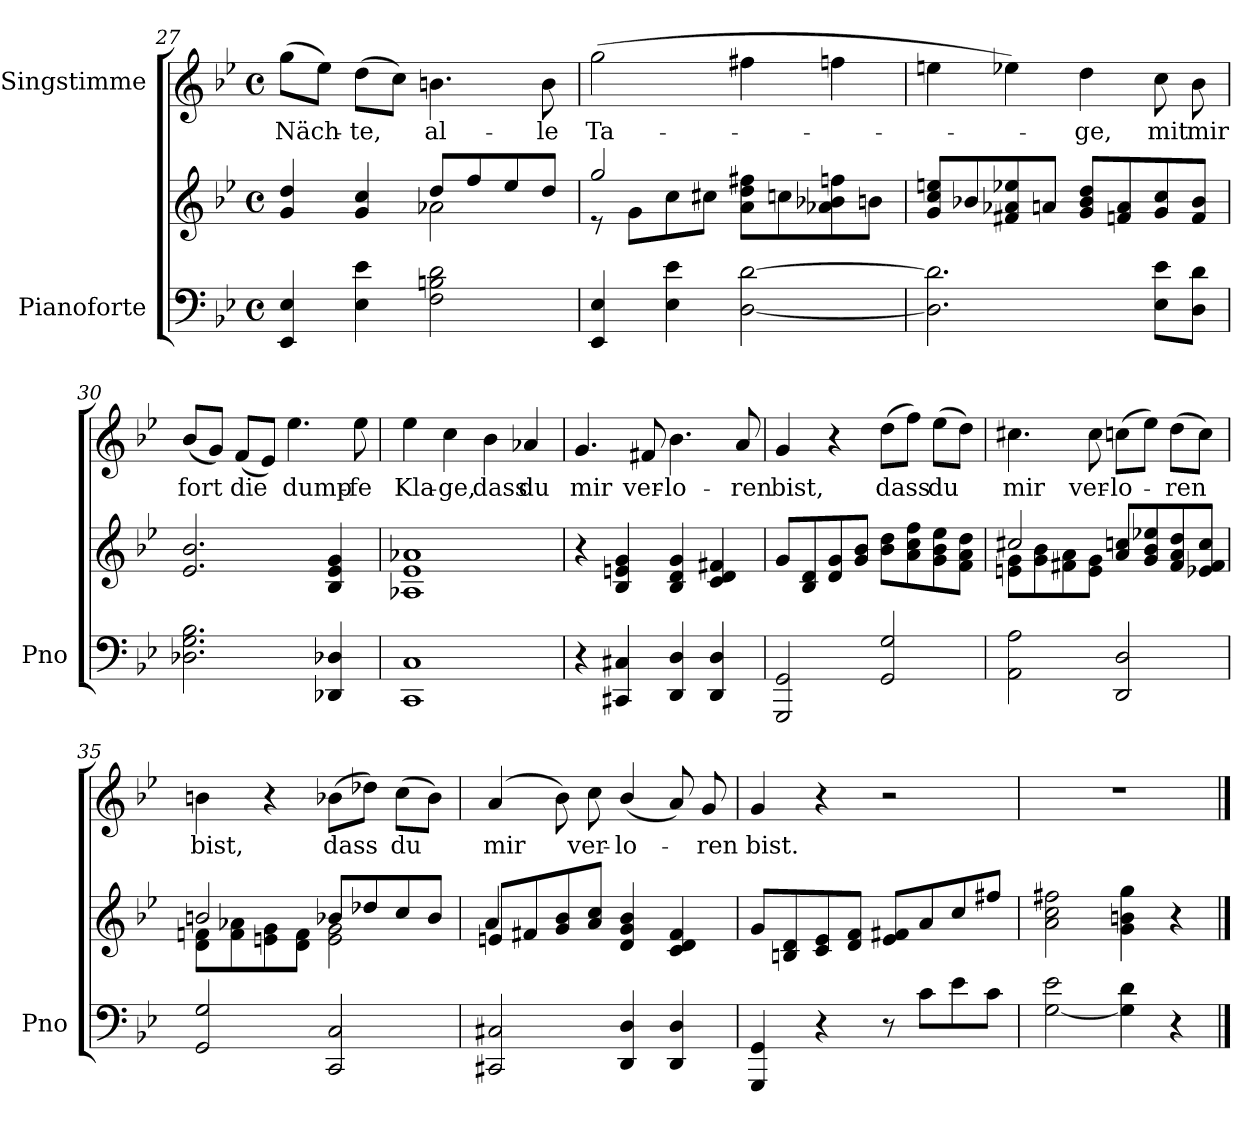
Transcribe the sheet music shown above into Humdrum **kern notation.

**kern	**kern	**kern	**text
*part2	*part2	*part1	*part1
*staff3	*staff2	*staff1	*staff1
*I"Pianoforte	*	*I"Singstimme	*
*I'Pno	*	*	*
*clefF4	*clefG2	*clefG2	*
*k[b-e-]	*k[b-e-]	*k[b-e-]	*
*M4/4	*M4/4	*M4/4	*
*met(c)	*met(c)	*met(c)	*
=27	=27	=27	=27
*	*^	*	*
4EE-/ 4E-/	4g/ 4dd/	2ryy	(8gg\L	Näch-
.	.	.	8ee-\J)	.
4E-\ 4e-\	4g/ 4cc/	.	(8dd\L	-te,
.	.	.	8cc\J)	.
2F\ 2Bn\ 2d\	8dd/L	2a-X\	4.bn\	al-
.	8ff/	.	.	.
.	8ee-/	.	.	.
.	8dd/J	.	8b\	-le
=28	=28	=28	=28	=28
4EE-/ 4E-/	2gg/	8r	(2gg\	Ta-
.	.	8g\L	.	.
4E-\ 4e-\	.	8cc\	.	.
.	.	8cc#X\J	.	.
[2D\ [2d\	2ryy	8a\ 8dd\ 8ff#X\L	4ff#X\	.
.	.	8ccn\	.	.
.	.	8a-X\ 8b-X\ 8ffn\	4ffn\	.
.	.	8bn\J	.	.
*	*v	*v	*	*
=29	=29	=29	=29
2.D\] 2.d\]	8g/ 8cc/ 8een/L	4een\	.
.	8b-X/	.	.
.	8f#X/ 8a-X/ 8ee-X/	4ee-X\)	.
.	8an/J	.	.
.	8g/ 8b-/ 8dd/L	4dd\	-ge,
.	8fn/ 8a/	.	.
8E-\ 8e-\L	8g/ 8cc/	8cc\	mit
8D\ 8d\J	8f/ 8b-/J	8b-\	mir
=30	=30	=30	=30
2.D-X\ 2.G\ 2.B-\	2.e-/ 2.b-/	(8b-/L	fort
.	.	8g/J)	.
.	.	(8f/L	die
.	.	8e-/J)	.
.	.	4.ee-\	dump-
4DD-X/ 4D-X/	4B-/ 4e-/ 4g/	.	.
.	.	8ee-\	-fe
=31	=31	=31	=31
1CC 1C	1A-X 1e- 1a-X	4ee-\	Kla-
.	.	4cc\	-ge,
.	.	4b-\	dass
.	.	4a-X/	du
=32	=32	=32	=32
4r	4r	4.g/	mir
4CC#X/ 4C#X/	4B-/ 4en/ 4g/	.	.
.	.	8f#X/	ver-
4DD/ 4D/	4B-/ 4d/ 4g/	4.b-\	-lo-
4DD/ 4D/	4c/ 4d/ 4f#X/	.	.
.	.	8a/	-ren
=33	=33	=33	=33
2GGG/ 2GG/	8g/L	4g/	bist,
.	8B-/ 8d/	.	.
.	8d/ 8g/	4r	.
.	8g/ 8b-/J	.	.
2GG/ 2G/	8b-\ 8dd\L	(8dd\L	dass
.	8a\ 8cc\ 8ff\	8ff\J)	.
.	8g\ 8b-\ 8ee-\	(8ee-\L	du
.	8f\ 8a\ 8dd\J	8dd\J)	.
=34	=34	=34	=34
*	*^	*	*
2AA\ 2A\	2cc#X/	8en\ 8g\L	4.cc#X\	mir
.	.	8g\ 8b-\	.	.
.	.	8f#X\ 8a\	.	.
.	.	8e\ 8g\J	8cc#\	ver-
2DD/ 2D/	8a/ 8ccn/L	2ryy	(8ccn\L	-lo-
.	8g/ 8b-/ 8ee-X/	.	8ee-\J)	.
.	8f#/ 8a/ 8dd/	.	(8dd\L	-ren
.	8e-X/ 8f#/ 8cc/J	.	8cc\J)	.
=35	=35	=35	=35	=35
2GG/ 2G/	2bn/	8d\ 8fn\L	4bn\	bist,
.	.	8f\ 8a-X\	.	.
.	.	8en\ 8g\	4r	.
.	.	8d\ 8f\J	.	.
2CC/ 2C/	8b-X/L	2e\ 2g\	(8b-X\L	dass
.	8dd-X/	.	8dd-X\J)	.
.	8cc/	.	(8cc\L	du
.	8b-/J	.	8b-\J)	.
=36	=36	=36	=36	=36
2CC#X/ 2C#X/	8en/L	4a/	(4a/	mir
.	8f#X/	.	.	.
.	8g/ 8b-/	4ryy	8b-\)	.
.	8a/ 8cc/J	.	8cc\	ver-
4DD/ 4D/	4d/ 4g/ 4b-/	2ryy	(4b-/	-lo-
4DD/ 4D/	4c/ 4d/ 4f#/	.	8a/)	.
.	.	.	8g/	-ren
*	*v	*v	*	*
=37	=37	=37	=37
4GGG/ 4GG/	8g/L	4g/	bist.
.	8Bn/ 8d/	.	.
4r	8c/ 8e-/	4r	.
.	8d/ 8f/J	.	.
8r	8e-/ 8f#X/L	2r	.
8c\L	8a/	.	.
8e-\	8cc/	.	.
8c\J	8ff#X/J	.	.
=38	=38	=38	=38
[2G\ 2e-\	2a\ 2cc\ 2ff#X\	1r	.
4G\] 4d\	4g\ 4bn\ 4gg\	.	.
4r	4r	.	.
==	==	==	==
*-	*-	*-	*-
